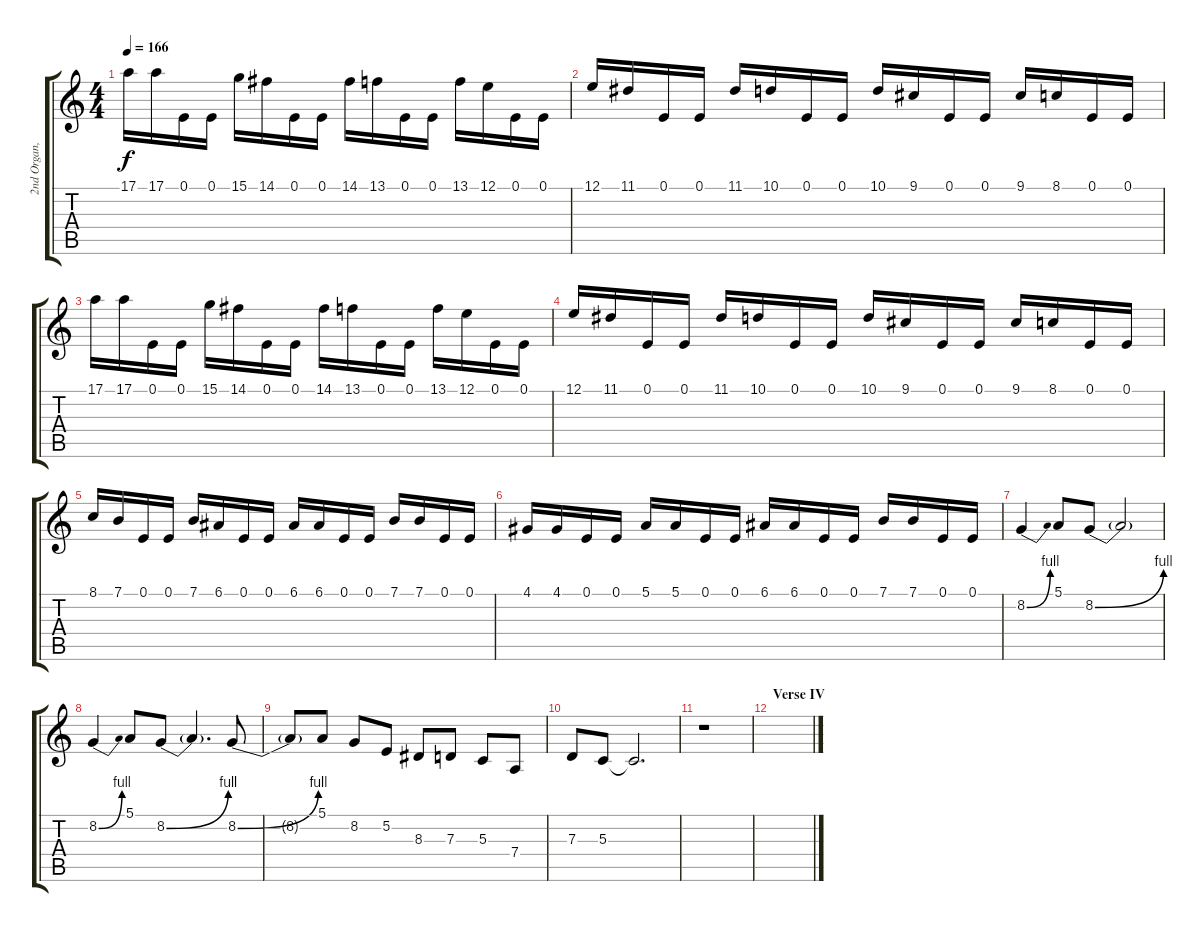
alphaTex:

\track ("2nd Organ, 2nd Lead Guitar - Lord, Black" "2nd Organ,") {instrument rockorgan}
\staff {score tabs}
\tuning (E4 B3 G3 D3 A2 E2) {hide}
\ts (4 4)
\tempo 166
\clef g2
\ks c
17.1.16{dy f} 17.1.16 0.1.16 0.1.16 15.1.16 14.1.16 0.1.16 0.1.16 14.1.16 13.1.16 0.1.16 0.1.16 13.1.16 12.1.16 0.1.16 0.1.16 |
12.1.16 11.1.16 0.1.16 0.1.16 11.1.16 10.1.16 0.1.16 0.1.16 10.1.16 9.1.16 0.1.16 0.1.16 9.1.16 8.1.16 0.1.16 0.1.16 |
17.1.16 17.1.16 0.1.16 0.1.16 15.1.16 14.1.16 0.1.16 0.1.16 14.1.16 13.1.16 0.1.16 0.1.16 13.1.16 12.1.16 0.1.16 0.1.16 |
12.1.16 11.1.16 0.1.16 0.1.16 11.1.16 10.1.16 0.1.16 0.1.16 10.1.16 9.1.16 0.1.16 0.1.16 9.1.16 8.1.16 0.1.16 0.1.16 |
8.1.16 7.1.16 0.1.16 0.1.16 7.1.16 6.1.16 0.1.16 0.1.16 6.1.16 6.1.16 0.1.16 0.1.16 7.1.16 7.1.16 0.1.16 0.1.16 |
4.1.16 4.1.16 0.1.16 0.1.16 5.1.16 5.1.16 0.1.16 0.1.16 6.1.16 6.1.16 0.1.16 0.1.16 7.1.16 7.1.16 0.1.16 0.1.16 |
8.2{be (bend 0 0 60 4)}.4 5.1.8 8.2{be (bend 0 0 60 4)}.8 8.2{t}.2 |
8.2{be (bend 0 0 60 4)}.4 5.1.8 8.2{be (bend 0 0 60 4)}.8 8.2{t}.4{d} 8.2{be (bend 0 0 60 4)}.8 |
8.2{t}.8 5.1.8 8.2.8 5.2.8 8.3.8 7.3.8 5.3.8 7.4.8 |
7.3.8 5.3.8 5.3{t}.2{d} |
r.1 |
\section ("" "Verse IV")
